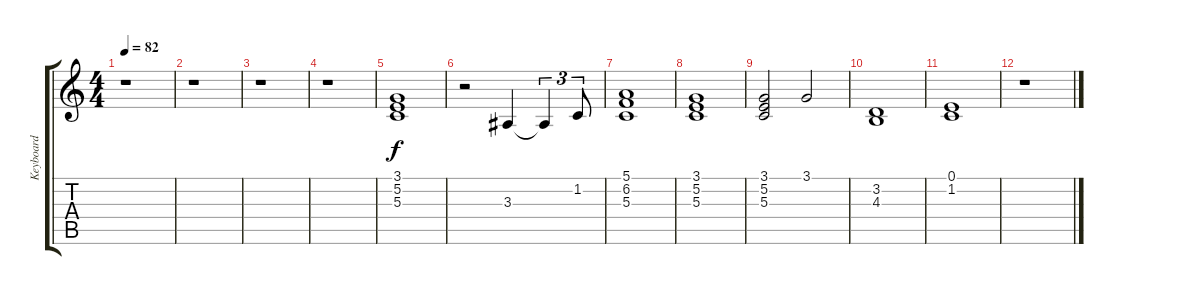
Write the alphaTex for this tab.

\track ("Keyboard" "Keyboard") {instrument electricgrandpiano}
\staff {score tabs}
\tuning (E4 B3 G3 D3 A2 E2) {hide}
\ts (4 4)
\tempo 82
\clef g2
\ks c
r.1{dy f} |
r.1 |
r.1 |
r.1 |
(3.1 5.2 5.3).1 |
r.2 3.3.4 3.3{t}.4{tu (3 2)} 1.2.8{tu (3 2)} |
(5.1 6.2 5.3).1 |
(3.1 5.2 5.3).1 |
(3.1 5.2 5.3).2 3.1.2 |
(3.2 4.3).1 |
(0.1 1.2).1 |
r.1
